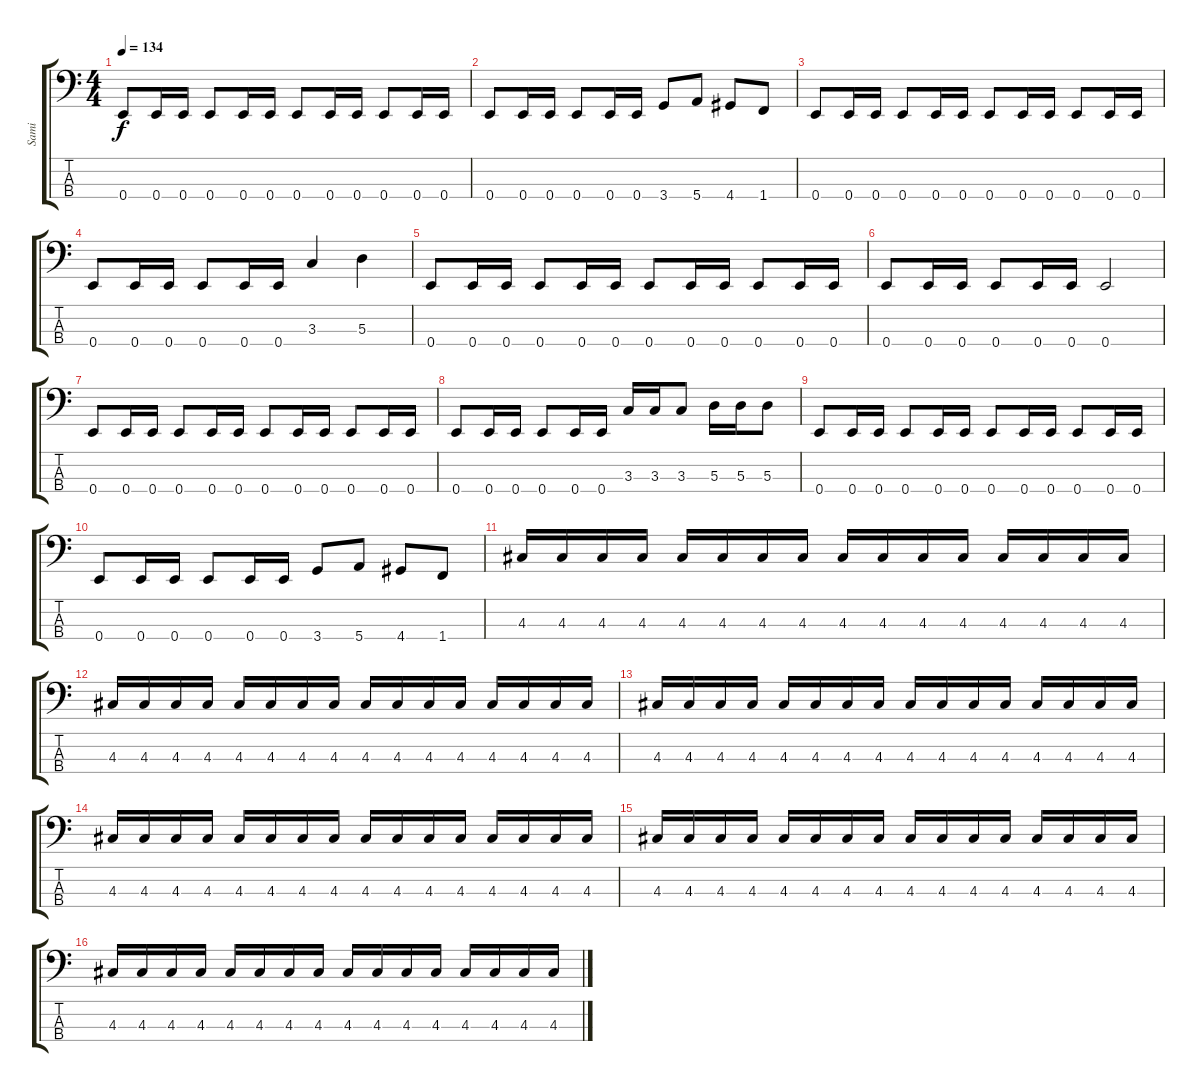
\track ("Sami" "Sami") {instrument electricbasspick}
\staff {score tabs}
\tuning (G2 D2 A1 E1) {hide}
\ts (4 4)
\tempo 134
\clef f4
\ks c
0.4.8{dy f} 0.4.16 0.4.16 0.4.8 0.4.16 0.4.16 0.4.8 0.4.16 0.4.16 0.4.8 0.4.16 0.4.16 |
0.4.8 0.4.16 0.4.16 0.4.8 0.4.16 0.4.16 3.4.8 5.4.8 4.4.8 1.4.8 |
0.4.8 0.4.16 0.4.16 0.4.8 0.4.16 0.4.16 0.4.8 0.4.16 0.4.16 0.4.8 0.4.16 0.4.16 |
0.4.8 0.4.16 0.4.16 0.4.8 0.4.16 0.4.16 3.3.4 5.3.4 |
0.4.8 0.4.16 0.4.16 0.4.8 0.4.16 0.4.16 0.4.8 0.4.16 0.4.16 0.4.8 0.4.16 0.4.16 |
0.4.8 0.4.16 0.4.16 0.4.8 0.4.16 0.4.16 0.4.2 |
0.4.8 0.4.16 0.4.16 0.4.8 0.4.16 0.4.16 0.4.8 0.4.16 0.4.16 0.4.8 0.4.16 0.4.16 |
0.4.8 0.4.16 0.4.16 0.4.8 0.4.16 0.4.16 3.3.16 3.3.16 3.3.8 5.3.16 5.3.16 5.3.8 |
0.4.8 0.4.16 0.4.16 0.4.8 0.4.16 0.4.16 0.4.8 0.4.16 0.4.16 0.4.8 0.4.16 0.4.16 |
0.4.8 0.4.16 0.4.16 0.4.8 0.4.16 0.4.16 3.4.8 5.4.8 4.4.8 1.4.8 |
4.3.16 4.3.16 4.3.16 4.3.16 4.3.16 4.3.16 4.3.16 4.3.16 4.3.16 4.3.16 4.3.16 4.3.16 4.3.16 4.3.16 4.3.16 4.3.16 |
4.3.16 4.3.16 4.3.16 4.3.16 4.3.16 4.3.16 4.3.16 4.3.16 4.3.16 4.3.16 4.3.16 4.3.16 4.3.16 4.3.16 4.3.16 4.3.16 |
4.3.16 4.3.16 4.3.16 4.3.16 4.3.16 4.3.16 4.3.16 4.3.16 4.3.16 4.3.16 4.3.16 4.3.16 4.3.16 4.3.16 4.3.16 4.3.16 |
4.3.16 4.3.16 4.3.16 4.3.16 4.3.16 4.3.16 4.3.16 4.3.16 4.3.16 4.3.16 4.3.16 4.3.16 4.3.16 4.3.16 4.3.16 4.3.16 |
4.3.16 4.3.16 4.3.16 4.3.16 4.3.16 4.3.16 4.3.16 4.3.16 4.3.16 4.3.16 4.3.16 4.3.16 4.3.16 4.3.16 4.3.16 4.3.16 |
4.3.16 4.3.16 4.3.16 4.3.16 4.3.16 4.3.16 4.3.16 4.3.16 4.3.16 4.3.16 4.3.16 4.3.16 4.3.16 4.3.16 4.3.16 4.3.16
